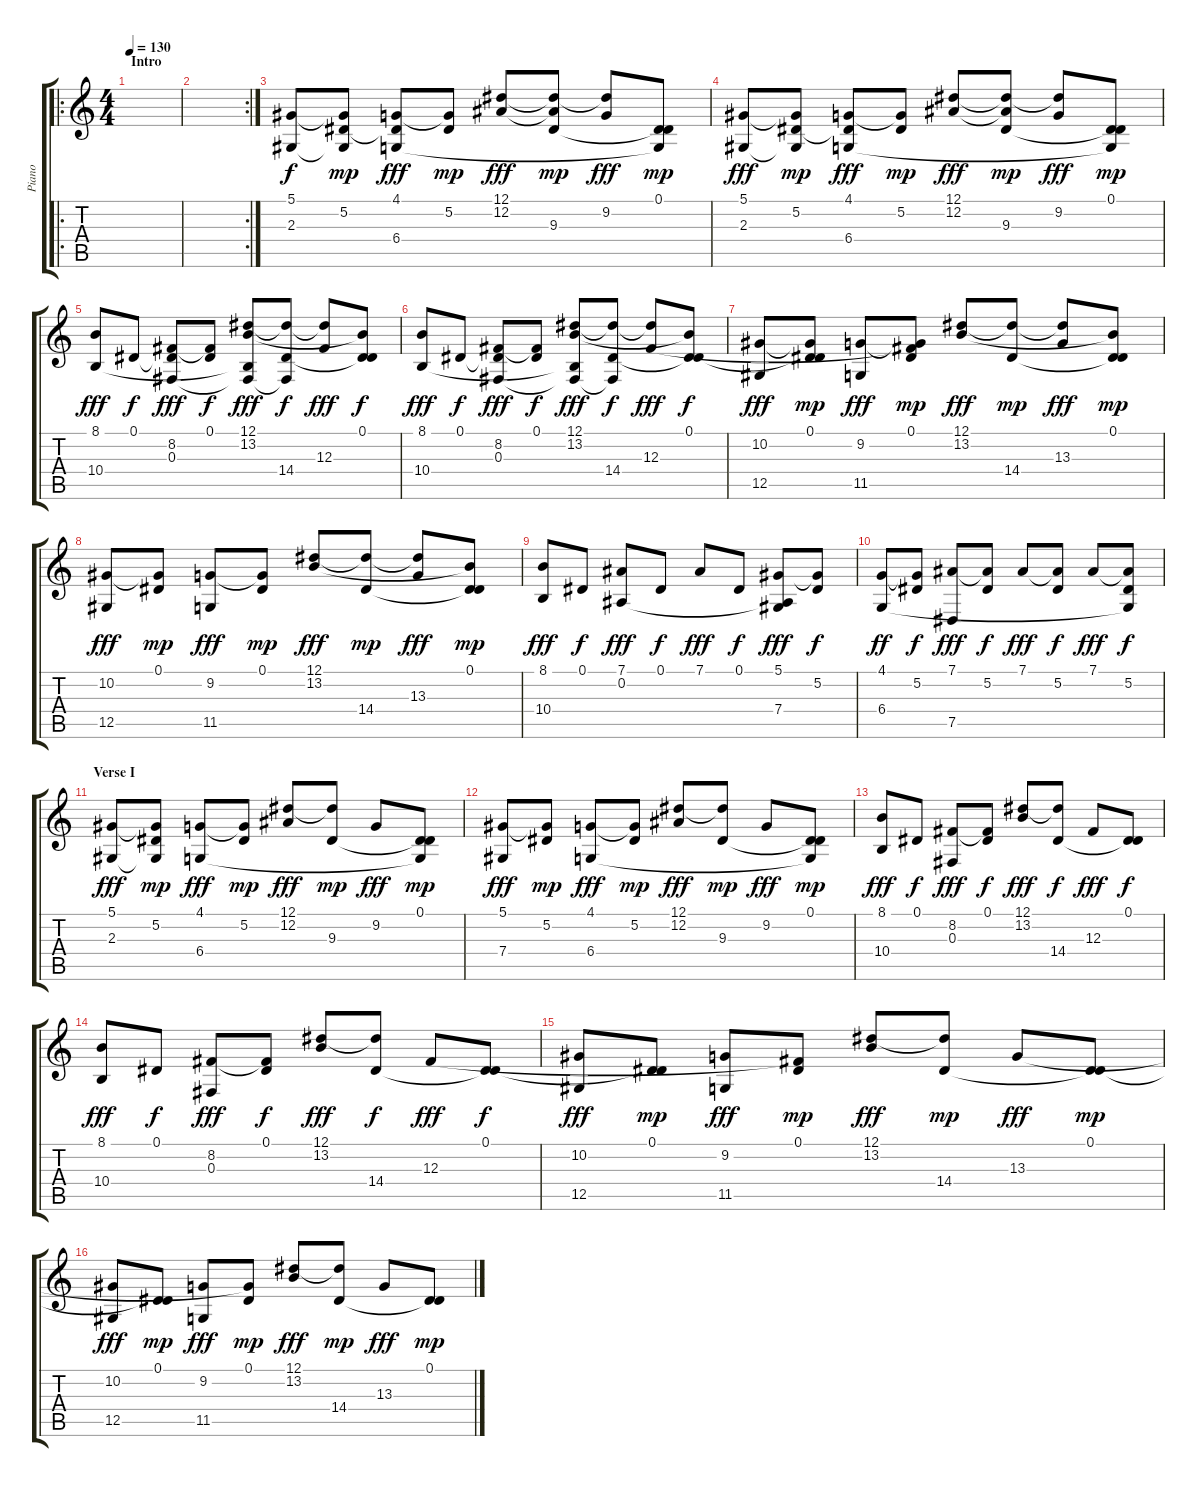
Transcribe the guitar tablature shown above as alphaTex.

\track ("Piano" "Piano") {instrument acousticgrandpiano}
\staff {score tabs}
\tuning (Eb4 Bb3 Gb3 Db3 Ab2 Eb2) {hide}
\ro
\ts (4 4)
\section ("" "Intro")
\tempo 130
\clef g2
\ks c
|
\rc 2
|
(5.1 2.3).8 (5.1{t} 5.2 2.3{t}).8{dy mp} (4.1 5.2{t} 6.4).8{dy fff} (4.1{t} 5.2).8{dy mp} (12.1 12.2).8{dy fff} (12.1{t} 12.2{t} 9.3).8{dy mp} (12.1{t} 9.2).8{dy fff} (0.1 9.3{t} 6.4{t}).8{dy mp} |
(5.1 2.3).8{dy fff} (5.1{t} 5.2 2.3{t}).8{dy mp} (4.1 5.2{t} 6.4).8{dy fff} (4.1{t} 5.2).8{dy mp} (12.1 12.2).8{dy fff} (12.1{t} 12.2{t} 9.3).8{dy mp} (12.1{t} 9.2).8{dy fff} (0.1 9.3{t} 6.4{t}).8{dy mp} |
(8.1 10.4).8{dy fff} 0.1.8{dy f} (0.1{t} 8.2 0.3).8{dy fff} (0.1 8.2{t}).8{dy f} (12.1 13.2 0.3{t} 10.4{t}).8{dy fff} (12.1{t} 0.3{t} 14.4).8{dy f} (12.1{t} 12.3).8{dy fff} (0.1 13.2{t} 14.4{t}).8{dy f} |
(8.1 10.4).8{dy fff} 0.1.8{dy f} (0.1{t} 8.2 0.3).8{dy fff} (0.1 8.2{t}).8{dy f} (12.1 13.2 0.3{t} 10.4{t}).8{dy fff} (12.1{t} 0.3{t} 14.4).8{dy f} (12.1{t} 12.3).8{dy fff} (0.1 13.2{t} 14.4{t}).8{dy f} |
(10.2 12.5).8{dy fff} (0.1 10.2{t} 14.4{t}).8{dy mp} (9.2 11.5).8{dy fff} (0.1 9.2{t} 12.3{t}).8{dy mp} (12.1 13.2).8{dy fff} (12.1{t} 14.4).8{dy mp} (12.1{t} 13.3).8{dy fff} (0.1 13.2{t} 14.4{t}).8{dy mp} |
(10.2 12.5).8{dy fff} (0.1 10.2{t}).8{dy mp} (9.2 11.5).8{dy fff} (0.1 9.2{t}).8{dy mp} (12.1 13.2).8{dy fff} (12.1{t} 14.4).8{dy mp} (12.1{t} 13.3).8{dy fff} (0.1 13.2{t} 14.4{t}).8{dy mp} |
(8.1 10.4).8{dy fff} 0.1.8{dy f} (7.1 0.2).8{dy fff} 0.1.8{dy f} 7.1.8{dy fff} 0.1.8{dy f} (5.1 0.2{t} 7.4).8{dy fff} (5.1{t} 5.2).8{dy f} |
(4.1 6.4).8{dy ff} (4.1{t} 5.2).8{dy f} (7.1 7.5).8{dy fff} (7.1{t} 5.2).8{dy f} 7.1.8{dy fff} (7.1{t} 5.2).8{dy f} 7.1.8{dy fff} (7.1{t} 5.2 6.4{t}).8{dy f} |
\section ("" "Verse I")
(5.1 2.3).8{dy fff} (5.1{t} 5.2 2.3{t}).8{dy mp} (4.1 6.4).8{dy fff} (4.1{t} 5.2).8{dy mp} (12.1 12.2).8{dy fff} (12.1{t} 9.3).8{dy mp} 9.2.8{dy fff} (0.1 9.3{t} 6.4{t}).8{dy mp} |
(5.1 7.4).8{dy fff} (5.1{t} 5.2).8{dy mp} (4.1 6.4).8{dy fff} (4.1{t} 5.2).8{dy mp} (12.1 12.2).8{dy fff} (12.1{t} 9.3).8{dy mp} 9.2.8{dy fff} (0.1 9.3{t} 6.4{t}).8{dy mp} |
(8.1 10.4).8{dy fff} 0.1.8{dy f} (8.2 0.3).8{dy fff} (0.1 8.2{t}).8{dy f} (12.1 13.2).8{dy fff} (12.1{t} 14.4).8{dy f} 12.3.8{dy fff} (0.1 14.4{t}).8{dy f} |
(8.1 10.4).8{dy fff} 0.1.8{dy f} (8.2 0.3).8{dy fff} (0.1 8.2{t}).8{dy f} (12.1 13.2).8{dy fff} (12.1{t} 14.4).8{dy f} 12.3.8{dy fff} (0.1 14.4{t}).8{dy f} |
(10.2 12.5).8{dy fff} (0.1 14.4{t}).8{dy mp} (9.2 11.5).8{dy fff} (0.1 12.3{t}).8{dy mp} (12.1 13.2).8{dy fff} (12.1{t} 14.4).8{dy mp} 13.3.8{dy fff} (0.1 14.4{t}).8{dy mp} |
(10.2 12.5).8{dy fff} (0.1 14.4{t}).8{dy mp} (9.2 11.5).8{dy fff} (0.1 13.3{t}).8{dy mp} (12.1 13.2).8{dy fff} (12.1{t} 14.4).8{dy mp} 13.3.8{dy fff} (0.1 14.4{t}).8{dy mp}
